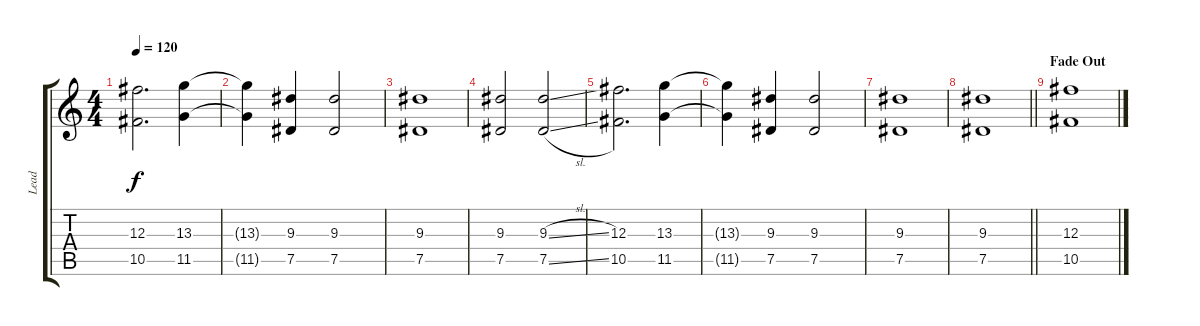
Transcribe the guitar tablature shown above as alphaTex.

\track ("Lead" "Lead") {instrument electricguitarjazz}
\staff {score tabs}
\tuning (Eb4 Bb3 Gb3 Db3 Ab2 Db2) {hide}
\ts (4 4)
\tempo 120
\clef g2
\ks c
(12.3 10.5).2{d dy f} (13.3 11.5).4 |
(13.3{t} 11.5{t}).4 (9.3 7.5).4 (9.3 7.5).2 |
(9.3 7.5).1 |
(9.3 7.5).2 (9.3{sl} 7.5{sl}).2 |
(12.3 10.5).2{d} (13.3 11.5).4 |
(13.3{t} 11.5{t}).4 (9.3 7.5).4 (9.3 7.5).2 |
(9.3 7.5).1 |
\barLineRight lightlight
(9.3 7.5).1 |
\section ("" "Fade Out")
(12.3 10.5).1
